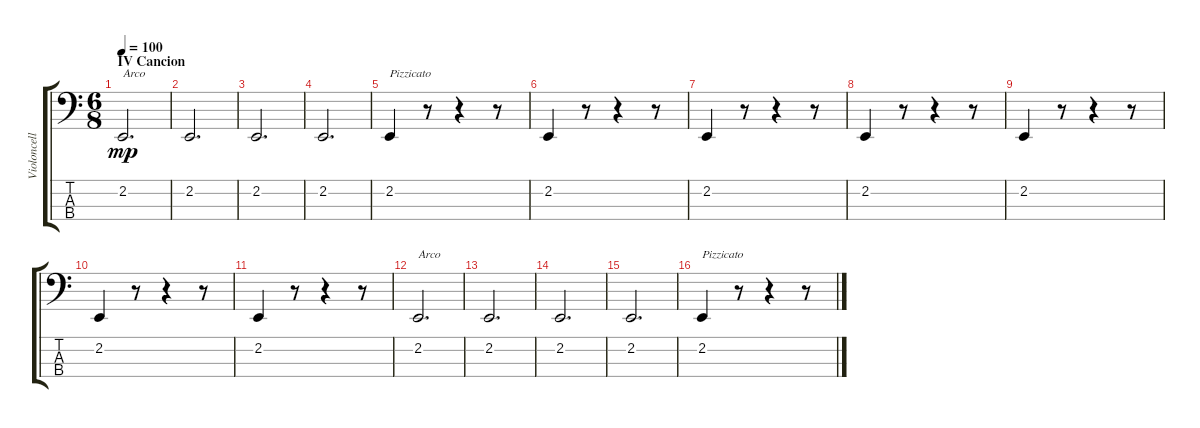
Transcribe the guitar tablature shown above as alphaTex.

\track ("Violoncello" "Violoncell") {instrument cello}
\staff {score tabs}
\tuning (A2 D2 G1 C1) {hide}
\ts (6 8)
\section ("" "IV Cancion")
\tempo 100
\clef f4
\ks c
2.2.2{d txt "Arco" dy mp instrument cello} |
2.2.2{d} |
2.2.2{d} |
2.2.2{d} |
2.2.4{txt "Pizzicato" instrument pizzicatostrings} r.8 r.4 r.8 |
2.2.4 r.8 r.4 r.8 |
2.2.4 r.8 r.4 r.8 |
2.2.4 r.8 r.4 r.8 |
2.2.4 r.8 r.4 r.8 |
2.2.4 r.8 r.4 r.8 |
2.2.4 r.8 r.4 r.8 |
2.2.2{d txt "Arco" instrument cello} |
2.2.2{d} |
2.2.2{d} |
2.2.2{d} |
2.2.4{txt "Pizzicato" instrument pizzicatostrings} r.8 r.4 r.8
